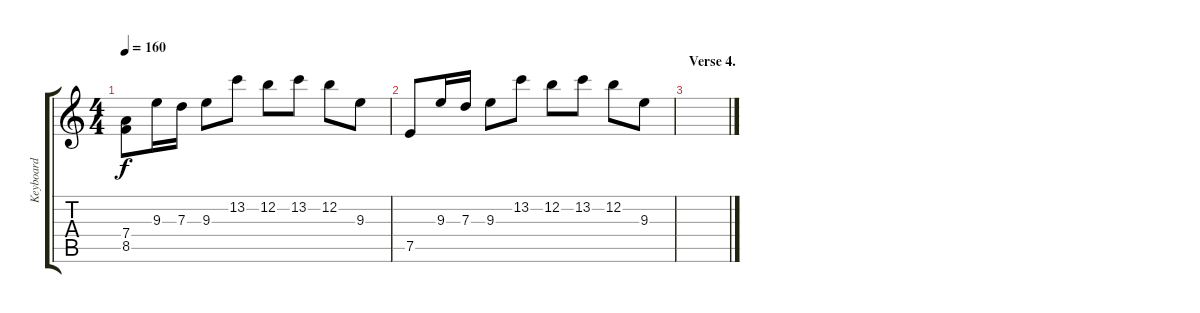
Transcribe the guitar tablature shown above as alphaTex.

\track ("Keyboard" "Keyboard") {instrument panflute}
\staff {score tabs}
\tuning (E5 B4 G4 D4 A3 E3) {hide}
\ts (4 4)
\tempo 160
\clef g2
\ks c
(7.4 8.5).8{dy f} 9.3.16 7.3.16 9.3.8 13.2.8 12.2.8 13.2.8 12.2.8 9.3.8 |
7.5.8 9.3.16 7.3.16 9.3.8 13.2.8 12.2.8 13.2.8 12.2.8 9.3.8 |
\section ("" "Verse 4.")
